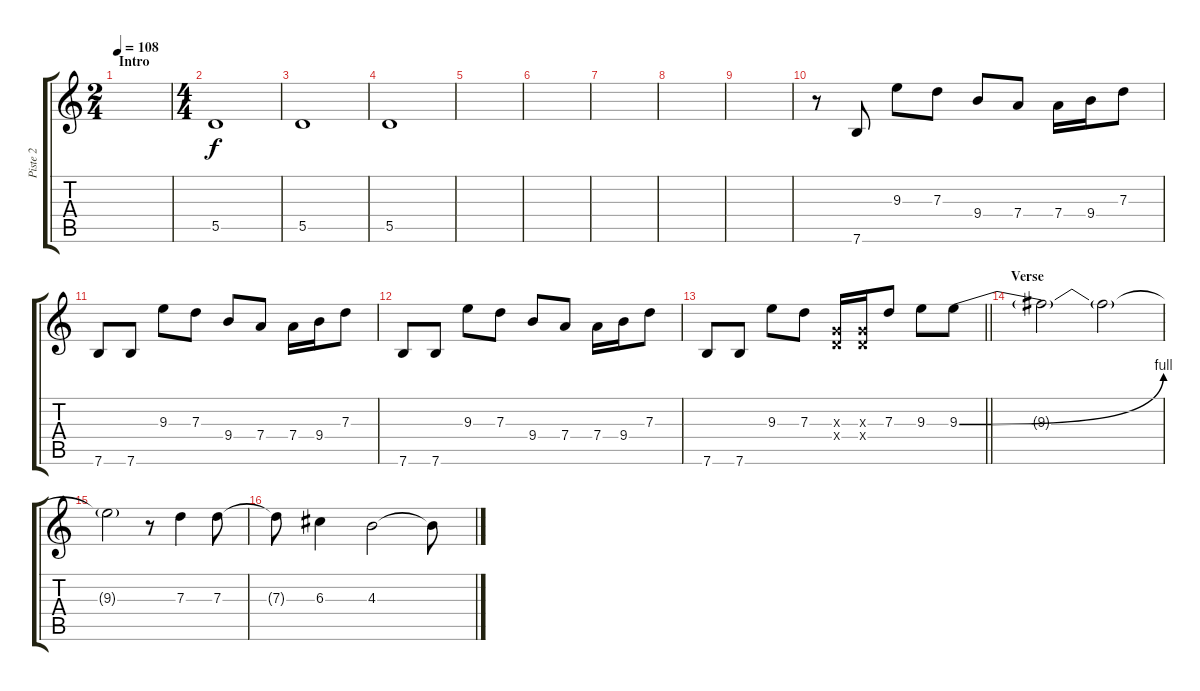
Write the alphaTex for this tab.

\track ("Piste 2" "Piste 2") {instrument distortionguitar}
\staff {score tabs}
\tuning (E4 B3 G3 D3 A2 E2) {hide}
\ts (2 4)
\section ("" "Intro")
\tempo 108
\clef g2
\ks c
|
\ts (4 4)
5.5.1 |
5.5.1 |
5.5.1 |
|
|
|
|
|
r.8 7.6.8 9.3.8 7.3.8 9.4.8 7.4.8 7.4.16 9.4.16 7.3.8 |
7.6.8 7.6.8 9.3.8 7.3.8 9.4.8 7.4.8 7.4.16 9.4.16 7.3.8 |
7.6.8 7.6.8 9.3.8 7.3.8 9.4.8 7.4.8 7.4.16 9.4.16 7.3.8 |
\barLineRight lightlight
7.6.8 7.6.8 9.3.8 7.3.8 (0.3{x} 0.4{x}).16 (0.3{x} 0.4{x}).16 7.3.8 9.3.8 9.3{be (bend 0 0 60 4)}.8 |
\section ("" "Verse")
9.3{t}.2 9.3{t}.2 |
9.3{t}.2 r.8 7.3.4 7.3.8 |
7.3{t}.8 6.3.4 4.3.2 4.3{t}.8
